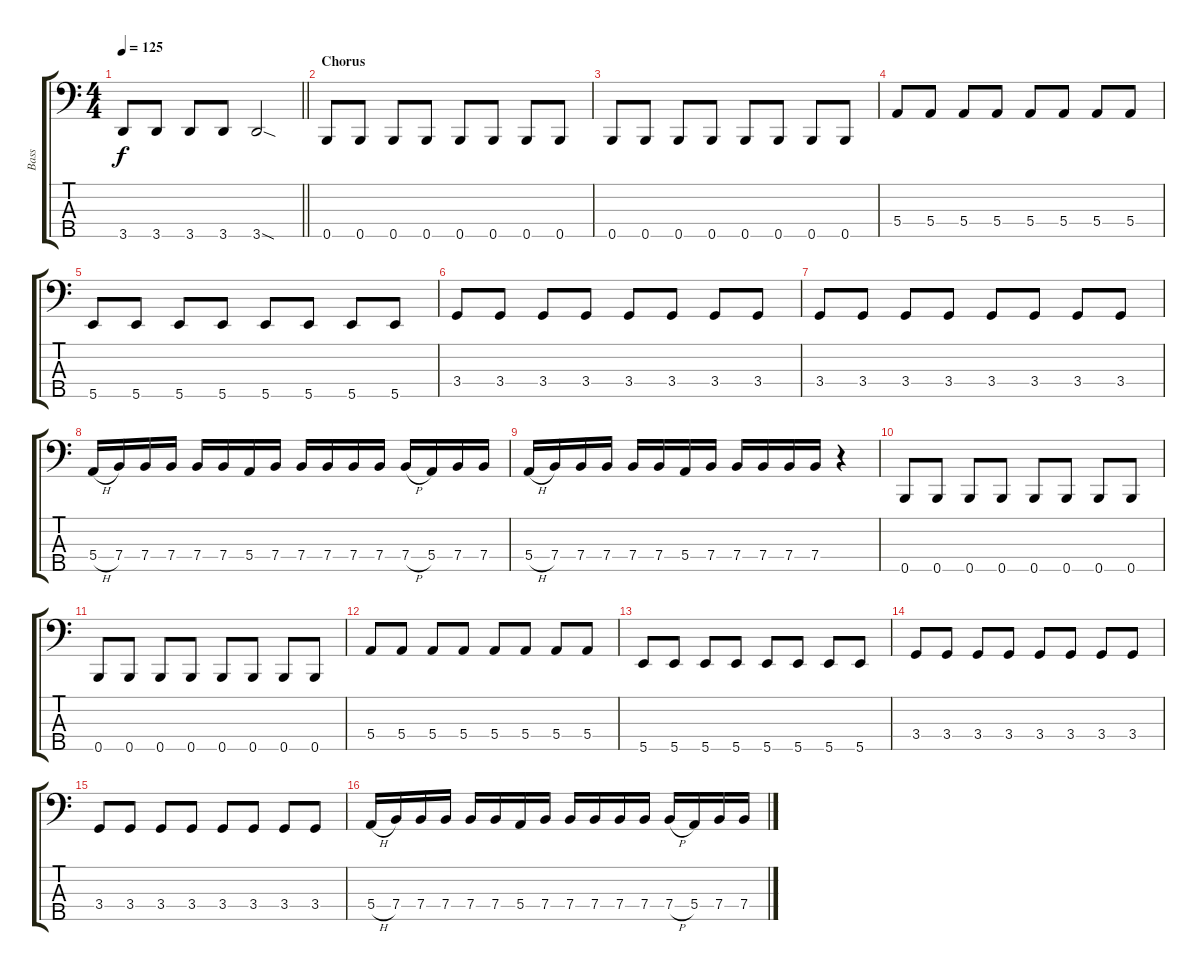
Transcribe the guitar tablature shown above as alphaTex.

\track ("Bass" "Bass") {instrument electricbassfinger}
\staff {score tabs}
\tuning (G2 D2 A1 E1 B0) {hide}
\ts (4 4)
\tempo 125
\clef f4
\barLineRight lightlight
\ks c
3.5.8{dy f} 3.5.8 3.5.8 3.5.8 3.5{sod}.2 |
\section ("" "Chorus")
0.5.8 0.5.8 0.5.8 0.5.8 0.5.8 0.5.8 0.5.8 0.5.8 |
0.5.8 0.5.8 0.5.8 0.5.8 0.5.8 0.5.8 0.5.8 0.5.8 |
5.4.8 5.4.8 5.4.8 5.4.8 5.4.8 5.4.8 5.4.8 5.4.8 |
5.5.8 5.5.8 5.5.8 5.5.8 5.5.8 5.5.8 5.5.8 5.5.8 |
3.4.8 3.4.8 3.4.8 3.4.8 3.4.8 3.4.8 3.4.8 3.4.8 |
3.4.8 3.4.8 3.4.8 3.4.8 3.4.8 3.4.8 3.4.8 3.4.8 |
5.4{h}.16 7.4.16 7.4.16 7.4.16 7.4.16 7.4.16 5.4.16 7.4.16 7.4.16 7.4.16 7.4.16 7.4.16 7.4{h}.16 5.4.16 7.4.16 7.4.16 |
5.4{h}.16 7.4.16 7.4.16 7.4.16 7.4.16 7.4.16 5.4.16 7.4.16 7.4.16 7.4.16 7.4.16 7.4.16 r.4 |
0.5.8 0.5.8 0.5.8 0.5.8 0.5.8 0.5.8 0.5.8 0.5.8 |
0.5.8 0.5.8 0.5.8 0.5.8 0.5.8 0.5.8 0.5.8 0.5.8 |
5.4.8 5.4.8 5.4.8 5.4.8 5.4.8 5.4.8 5.4.8 5.4.8 |
5.5.8 5.5.8 5.5.8 5.5.8 5.5.8 5.5.8 5.5.8 5.5.8 |
3.4.8 3.4.8 3.4.8 3.4.8 3.4.8 3.4.8 3.4.8 3.4.8 |
3.4.8 3.4.8 3.4.8 3.4.8 3.4.8 3.4.8 3.4.8 3.4.8 |
5.4{h}.16 7.4.16 7.4.16 7.4.16 7.4.16 7.4.16 5.4.16 7.4.16 7.4.16 7.4.16 7.4.16 7.4.16 7.4{h}.16 5.4.16 7.4.16 7.4.16
